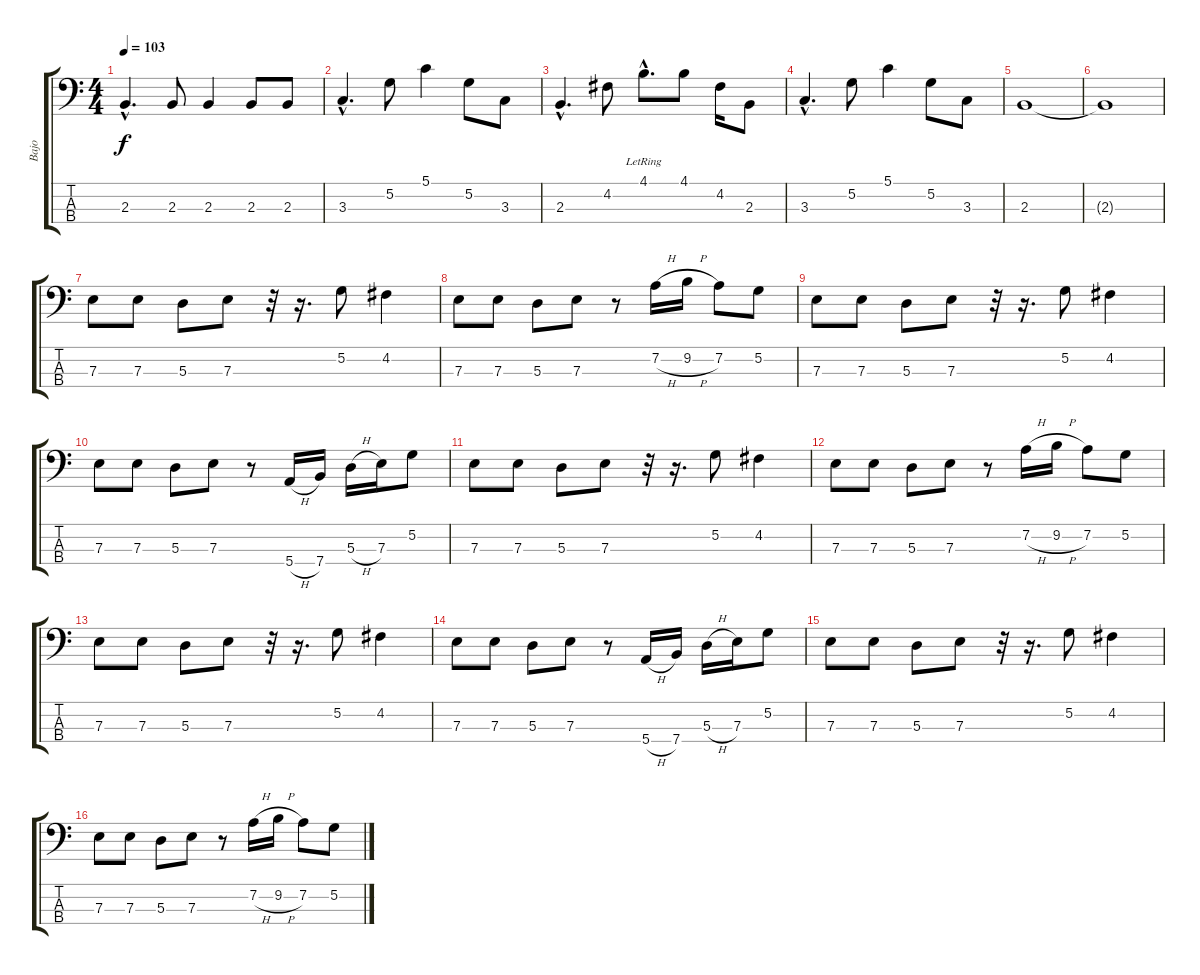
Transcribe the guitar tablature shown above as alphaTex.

\track ("Bajo" "Bajo") {instrument electricbassfinger}
\staff {score tabs}
\tuning (G2 D2 A1 E1) {hide}
\ts (4 4)
\tempo 103
\clef f4
\ks c
2.3{hac}.4{d dy f} 2.3.8 2.3.4 2.3.8 2.3.8 |
3.3{hac}.4{d} 5.2.8 5.1.4 5.2.8 3.3.8 |
2.3{hac}.4{d} 4.2.8 4.1{hac lr}.8{d} 4.1.8 4.2.16 2.3.8 |
3.3{hac}.4{d} 5.2.8 5.1.4 5.2.8 3.3.8 |
2.3.1 |
2.3{t}.1 |
7.3.8 7.3.8 5.3.8 7.3.8 r.32 r.16{d} 5.2.8 4.2.4 |
7.3.8 7.3.8 5.3.8 7.3.8 r.8 7.2{h}.16 9.2{h}.16 7.2.8 5.2.8 |
7.3.8 7.3.8 5.3.8 7.3.8 r.32 r.16{d} 5.2.8 4.2.4 |
7.3.8 7.3.8 5.3.8 7.3.8 r.8 5.4{h}.16 7.4.16 5.3{h}.16 7.3.16 5.2.8 |
7.3.8 7.3.8 5.3.8 7.3.8 r.32 r.16{d} 5.2.8 4.2.4 |
7.3.8 7.3.8 5.3.8 7.3.8 r.8 7.2{h}.16 9.2{h}.16 7.2.8 5.2.8 |
7.3.8 7.3.8 5.3.8 7.3.8 r.32 r.16{d} 5.2.8 4.2.4 |
7.3.8 7.3.8 5.3.8 7.3.8 r.8 5.4{h}.16 7.4.16 5.3{h}.16 7.3.16 5.2.8 |
7.3.8 7.3.8 5.3.8 7.3.8 r.32 r.16{d} 5.2.8 4.2.4 |
7.3.8 7.3.8 5.3.8 7.3.8 r.8 7.2{h}.16 9.2{h}.16 7.2.8 5.2.8
